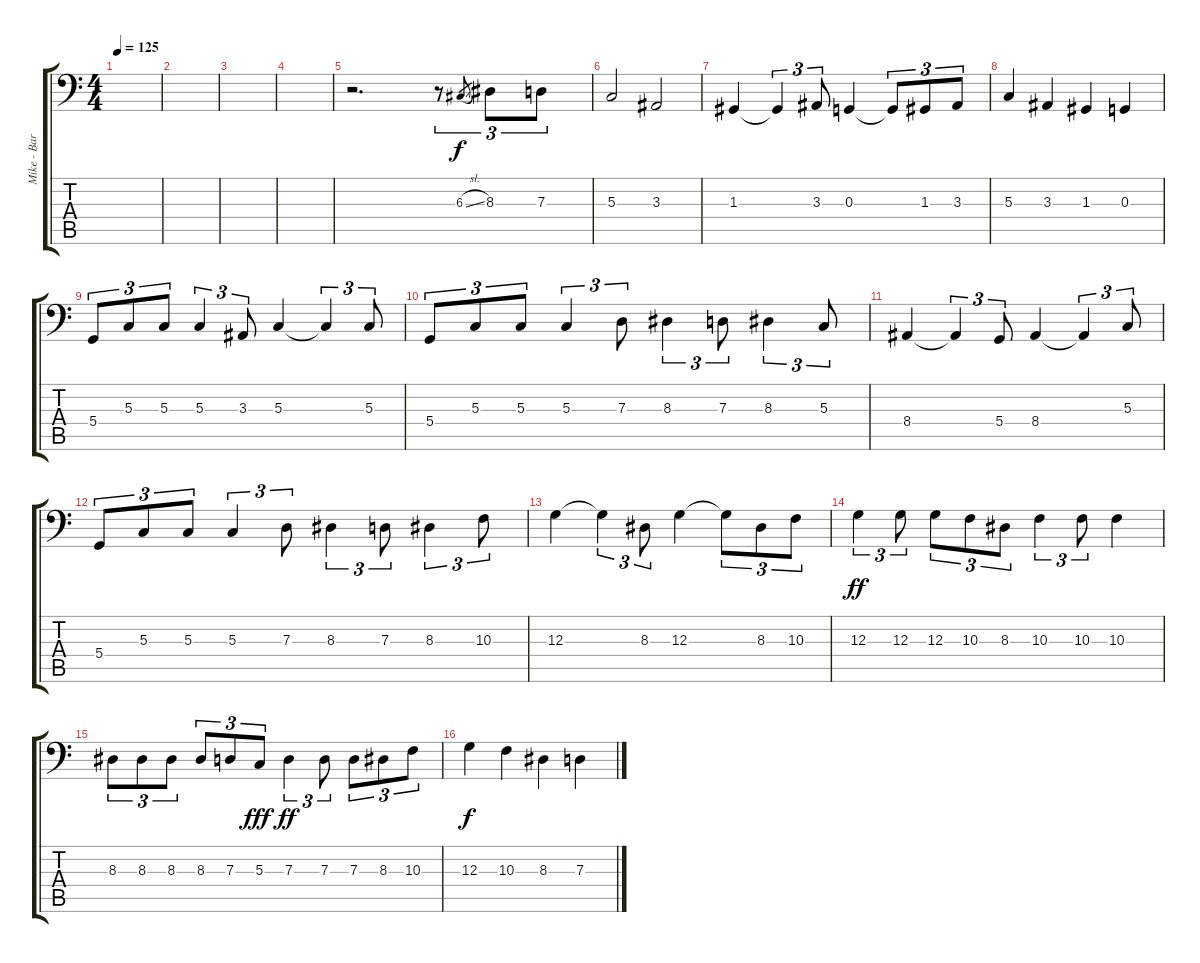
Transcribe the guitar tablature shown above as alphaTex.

\track ("Mike - Bari" "Mike - Bar") {instrument baritonesax}
\staff {score tabs}
\tuning (E3 B2 G2 D2 A1 E1) {hide}
\ts (4 4)
\tempo 125
\clef f4
\ks c
|
|
|
|
r.2{d} r.8{tu (3 2)} 6.3{sl}.8{gr} 8.3.8{tu (3 2)} 7.3.8{tu (3 2)} |
5.3.2 3.3.2 |
1.3.4 1.3{t}.4{tu (3 2)} 3.3.8{tu (3 2)} 0.3.4 0.3{t}.8{tu (3 2)} 1.3.8{tu (3 2)} 3.3.8{tu (3 2)} |
5.3.4 3.3.4 1.3.4 0.3.4 |
5.4.8{tu (3 2)} 5.3.8{tu (3 2)} 5.3.8{tu (3 2)} 5.3.4{tu (3 2)} 3.3.8{tu (3 2)} 5.3.4 5.3{t}.4{tu (3 2)} 5.3.8{tu (3 2)} |
5.4.8{tu (3 2)} 5.3.8{tu (3 2)} 5.3.8{tu (3 2)} 5.3.4{tu (3 2)} 7.3.8{tu (3 2)} 8.3.4{tu (3 2)} 7.3.8{tu (3 2)} 8.3.4{tu (3 2)} 5.3.8{tu (3 2)} |
8.4.4 8.4{t}.4{tu (3 2)} 5.4.8{tu (3 2)} 8.4.4 8.4{t}.4{tu (3 2)} 5.3.8{tu (3 2)} |
5.4.8{tu (3 2)} 5.3.8{tu (3 2)} 5.3.8{tu (3 2)} 5.3.4{tu (3 2)} 7.3.8{tu (3 2)} 8.3.4{tu (3 2)} 7.3.8{tu (3 2)} 8.3.4{tu (3 2)} 10.3.8{tu (3 2)} |
12.3.4 12.3{t}.4{tu (3 2)} 8.3.8{tu (3 2)} 12.3.4 12.3{t}.8{tu (3 2)} 8.3.8{tu (3 2)} 10.3.8{tu (3 2)} |
12.3.4{tu (3 2) dy ff} 12.3.8{tu (3 2)} 12.3.8{tu (3 2)} 10.3.8{tu (3 2)} 8.3.8{tu (3 2)} 10.3.4{tu (3 2)} 10.3.8{tu (3 2)} 10.3.4 |
8.3.8{tu (3 2)} 8.3.8{tu (3 2)} 8.3.8{tu (3 2)} 8.3.8{tu (3 2)} 7.3.8{tu (3 2)} 5.3.8{tu (3 2) dy fff} 7.3.4{tu (3 2) dy ff} 7.3.8{tu (3 2)} 7.3.8{tu (3 2)} 8.3.8{tu (3 2)} 10.3.8{tu (3 2)} |
12.3.4{dy f} 10.3.4 8.3.4 7.3.4
